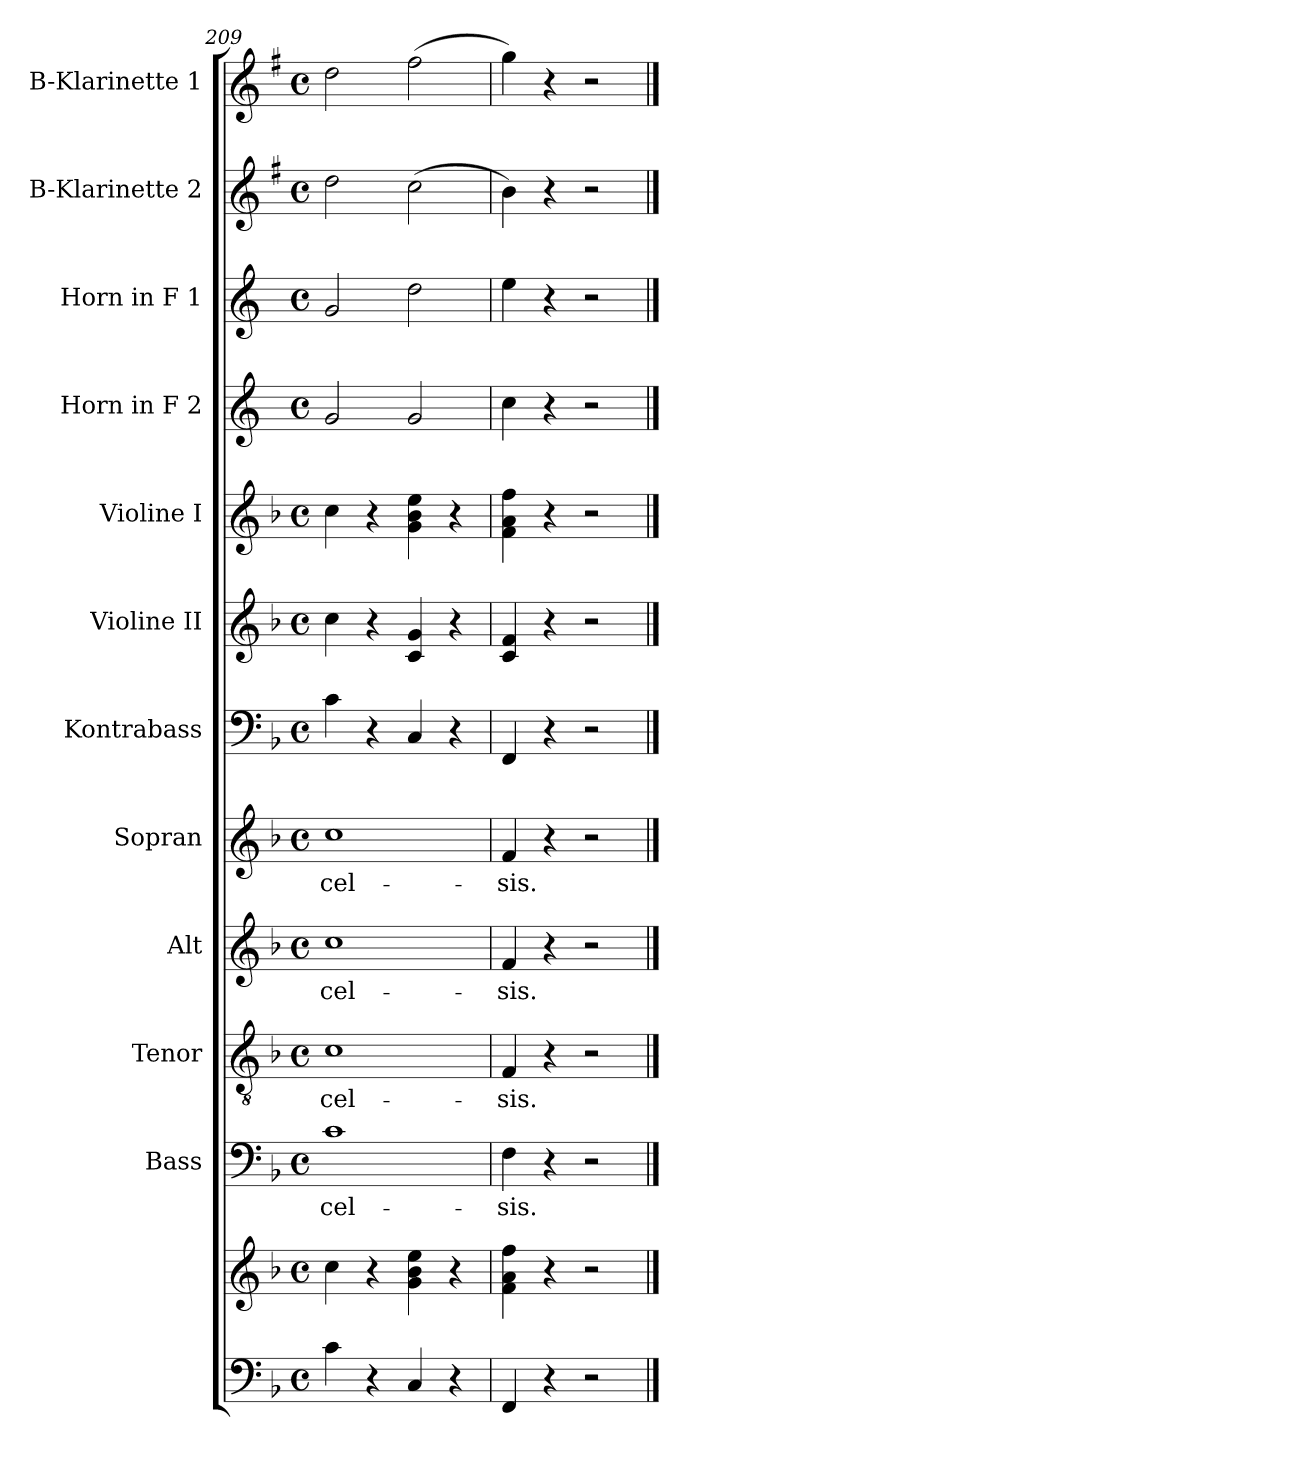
**kern	**kern	**kern	**text	**kern	**text	**kern	**text	**kern	**text	**kern	**kern	**kern	**kern	**kern	**kern	**kern
*part12	*part12	*part11	*part11	*part10	*part10	*part9	*part9	*part8	*part8	*part7	*part6	*part5	*part4	*part3	*part2	*part1
*staff13	*staff12	*staff11	*staff11	*staff10	*staff10	*staff9	*staff9	*staff8	*staff8	*staff7	*staff6	*staff5	*staff4	*staff3	*staff2	*staff1
*	*	*I"Bass	*	*I"Tenor	*	*I"Alt	*	*I"Sopran	*	*I"Kontrabass	*I"Violine II	*I"Violine I	*I"Horn in F 2	*I"Horn in F 1	*I"B-Klarinette 2	*I"B-Klarinette 1
*	*	*I'B.	*	*I'T.	*	*I'A.	*	*I'S.	*	*I'Kb.	*I'Vl. II	*I'Vl. I	*	*	*I'B Kl. 2	*I'B Kl. 1
*clefF4	*clefG2	*clefF4	*	*clefGv2	*	*clefG2	*	*clefG2	*	*clefF4	*clefG2	*clefG2	*clefG2	*clefG2	*clefG2	*clefG2
*	*	*	*	*	*	*	*	*	*	*ITrd7c12	*	*	*ITrd4c7	*ITrd4c7	*ITrd1c2	*ITrd1c2
*k[b-]	*k[b-]	*k[b-]	*	*k[b-]	*	*k[b-]	*	*k[b-]	*	*k[b-]	*k[b-]	*k[b-]	*k[b-]	*k[b-]	*k[b-]	*k[b-]
*F:	*F:	*F:	*	*F:	*	*F:	*	*F:	*	*F:	*F:	*F:	*F:	*F:	*F:	*F:
*M4/4	*M4/4	*M4/4	*	*M4/4	*	*M4/4	*	*M4/4	*	*M4/4	*M4/4	*M4/4	*M4/4	*M4/4	*M4/4	*M4/4
*met(c)	*met(c)	*met(c)	*	*met(c)	*	*met(c)	*	*met(c)	*	*met(c)	*met(c)	*met(c)	*met(c)	*met(c)	*met(c)	*met(c)
=209	=209	=209	=209	=209	=209	=209	=209	=209	=209	=209	=209	=209	=209	=209	=209	=209
!	!	!	!LO:LY:b	!	!LO:LY:b	!	!LO:LY:b	!	!LO:LY:b	!	!	!	!	!	!	!
4c\	4cc\	1c	-cel-	1c	-cel-	1cc	-cel-	1cc	-cel-	4C\	4cc\	4cc\	2c/	2c/	2cc\	2cc\
4r	4r	.	.	.	.	.	.	.	.	4r	4r	4r	.	.	.	.
4C/	4g\ 4b-\ 4ee\	.	.	.	.	.	.	.	.	4CC/	4c/ 4g/	4g\ 4b-\ 4ee\	2c/	2g\	(>2b-\	(>2ee\
4r	4r	.	.	.	.	.	.	.	.	4r	4r	4r	.	.	.	.
=210	=210	=210	=210	=210	=210	=210	=210	=210	=210	=210	=210	=210	=210	=210	=210	=210
!	!	!	!LO:LY:b	!	!LO:LY:b	!	!LO:LY:b	!	!LO:LY:b	!	!	!	!	!	!	!
4FF/	4f\ 4a\ 4ff\	4F\	-sis.	4F/	-sis.	4f/	-sis.	4f/	-sis.	4FFF/	4c/ 4f/	4f\ 4a\ 4ff\	4f\	4a\	4a\)	4ff\)
4r	4r	4r	.	4r	.	4r	.	4r	.	4r	4r	4r	4r	4r	4r	4r
2r	2r	2r	.	2r	.	2r	.	2r	.	2r	2r	2r	2r	2r	2r	2r
==	==	==	==	==	==	==	==	==	==	==	==	==	==	==	==	==
*-	*-	*-	*-	*-	*-	*-	*-	*-	*-	*-	*-	*-	*-	*-	*-	*-
